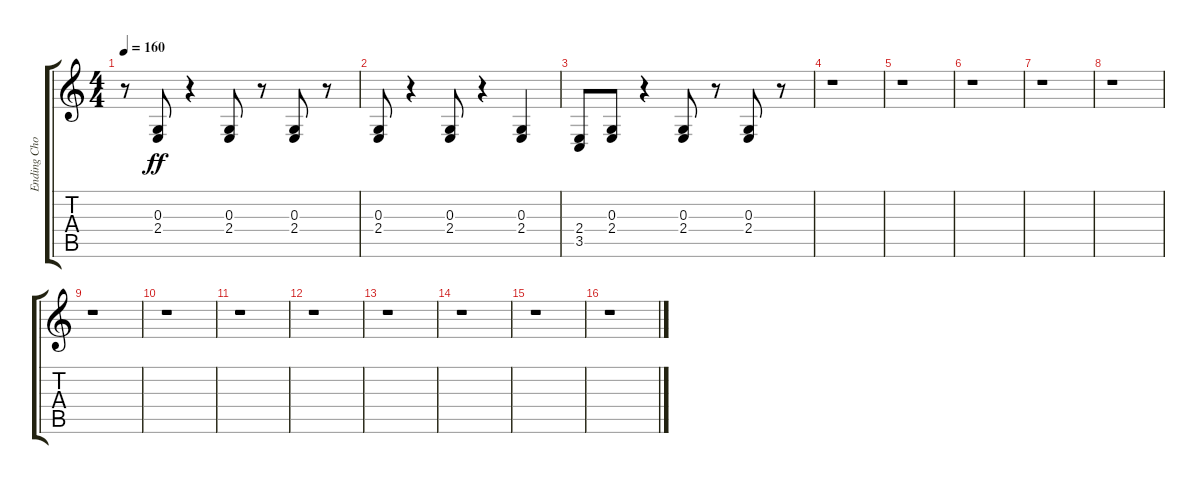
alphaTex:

\track ("Ending Chorus" "Ending Cho") {instrument voiceoohs}
\staff {score tabs}
\tuning (E4 B3 G3 D3 A2 E2) {hide}
\ts (4 4)
\tempo 160
\clef g2
\ks c
r.8{dy ff} (0.3 2.4).8 r.4 (0.3 2.4).8 r.8 (0.3 2.4).8 r.8 |
(0.3 2.4).8 r.4 (0.3 2.4).8 r.4 (0.3 2.4).4 |
(2.4 3.5).8 (0.3 2.4).8 r.4 (0.3 2.4).8 r.8 (0.3 2.4).8 r.8 |
r.1 |
r.1 |
r.1 |
r.1 |
r.1 |
r.1 |
r.1 |
r.1 |
r.1 |
r.1 |
r.1 |
r.1 |
r.1
